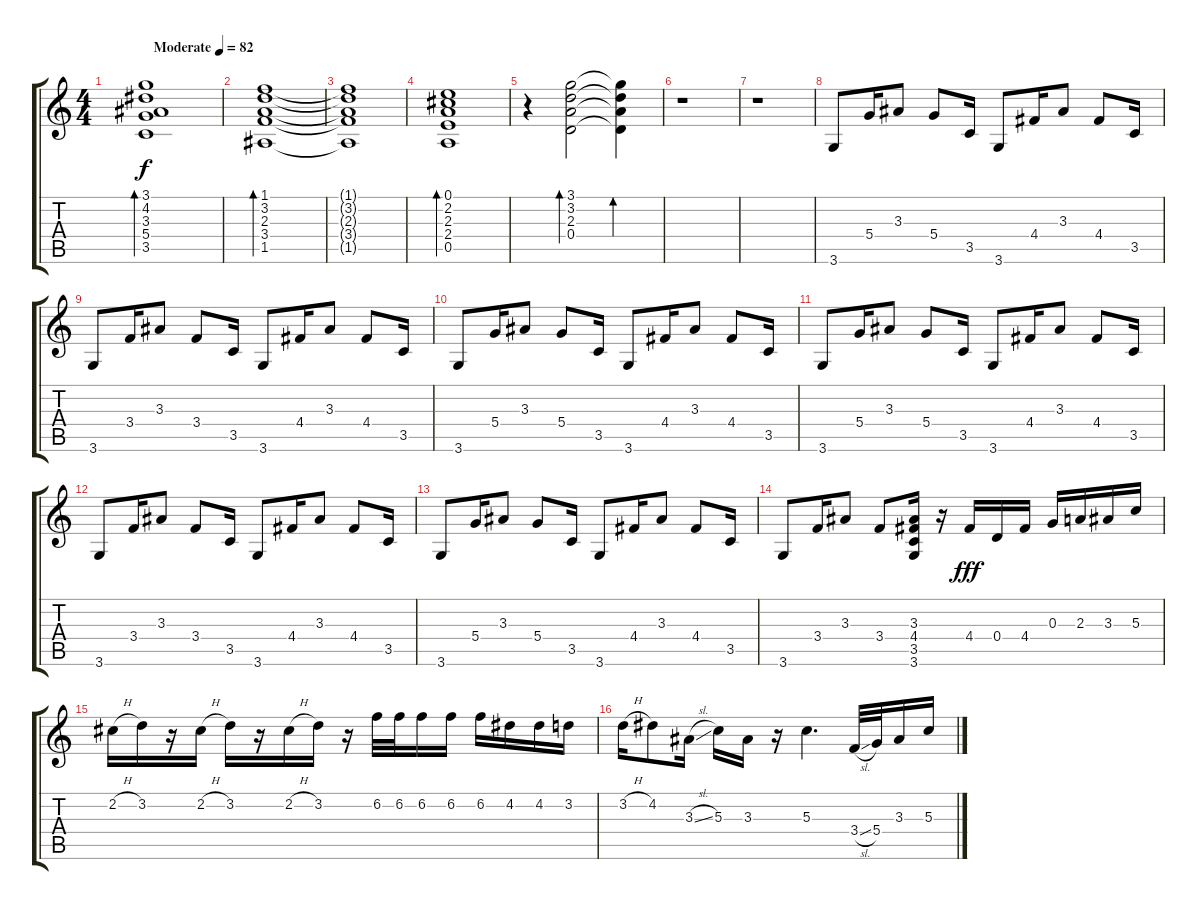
\track "" {instrument acousticguitarsteel}
\staff {score tabs}
\tuning (E4 B3 G3 D3 A2 E2) {hide}
\ts (4 4)
\tempo (82 "Moderate")
\clef g2
\ks c
(3.1 4.2 3.3 5.4 3.5).1{bd 240 dy f instrument acousticguitarsteel} |
(1.1 3.2 2.3 3.4 1.5).1{bd 240} |
(1.1{t} 3.2{t} 2.3{t} 3.4{t} 1.5{t}).1 |
(0.1 2.2 2.3 2.4 0.5).1{bd 240} |
r.4 (3.1 3.2 2.3 0.4).2{bd 240} (3.1{t} 3.2{t} 2.3{t} 0.4{t}).4{bd 240} |
r.1 |
r.1 |
3.6.8 5.4.16 3.3.8 5.4.8 3.5.16 3.6.8 4.4.16 3.3.8 4.4.8 3.5.16 |
3.6.8 3.4.16 3.3.8 3.4.8 3.5.16 3.6.8 4.4.16 3.3.8 4.4.8 3.5.16 |
3.6.8 5.4.16 3.3.8 5.4.8 3.5.16 3.6.8 4.4.16 3.3.8 4.4.8 3.5.16 |
3.6.8 5.4.16 3.3.8 5.4.8 3.5.16 3.6.8 4.4.16 3.3.8 4.4.8 3.5.16 |
3.6.8 3.4.16 3.3.8 3.4.8 3.5.16 3.6.8 4.4.16 3.3.8 4.4.8 3.5.16 |
3.6.8 5.4.16 3.3.8 5.4.8 3.5.16 3.6.8 4.4.16 3.3.8 4.4.8 3.5.16 |
3.6.8 3.4.16 3.3.8 3.4.8 (3.3 4.4 3.5 3.6).16 r.16 4.4.16{dy fff} 0.4.16 4.4.16 0.3.16 2.3.16 3.3.16 5.3.16 |
2.2{h}.16 3.2.16 r.16 2.2{h}.16 3.2.16 r.16 2.2{h}.16 3.2.16 r.16 6.2.32 6.2.32 6.2.16 6.2.16 6.2.16 4.2.16 4.2.16 3.2.16 |
3.2{h}.16 4.2.8 3.3{sl}.16 5.3.16 3.3.16 r.16 5.3.4{d} 3.4{sl}.32 5.4.32 3.3.16 5.3.16
